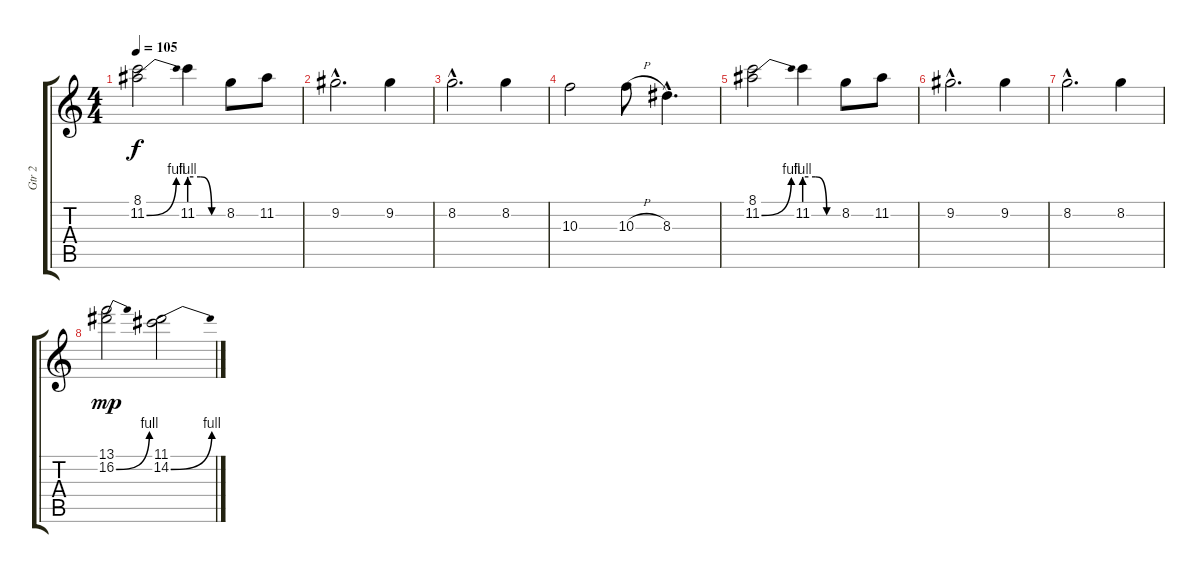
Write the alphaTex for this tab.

\track ("Gtr 2" "Gtr 2") {instrument overdrivenguitar}
\staff {score tabs}
\tuning (E4 B3 G3 D3 A2 E2) {hide}
\ts (4 4)
\tempo 105
\clef g2
\ks c
(8.1 11.2{be (bend 0 0 60 4)}).2{dy f} 11.2{be (custom 0 4 20 4 40 0 60 0)}.4 8.2.8 11.2.8 |
9.2{hac}.2{d} 9.2.4 |
8.2{hac}.2{d} 8.2.4 |
10.3.2 10.3{h}.8 8.3{hac}.4{d} |
(8.1 11.2{be (bend 0 0 60 4)}).2 11.2{be (custom 0 4 20 4 40 0 60 0)}.4 8.2.8 11.2.8 |
9.2{hac}.2{d} 9.2.4 |
8.2{hac}.2{d} 8.2.4 |
(13.1 16.2{be (bend 0 0 60 4)}).2{dy mp} (11.1 14.2{be (bend 0 0 60 4)}).2
